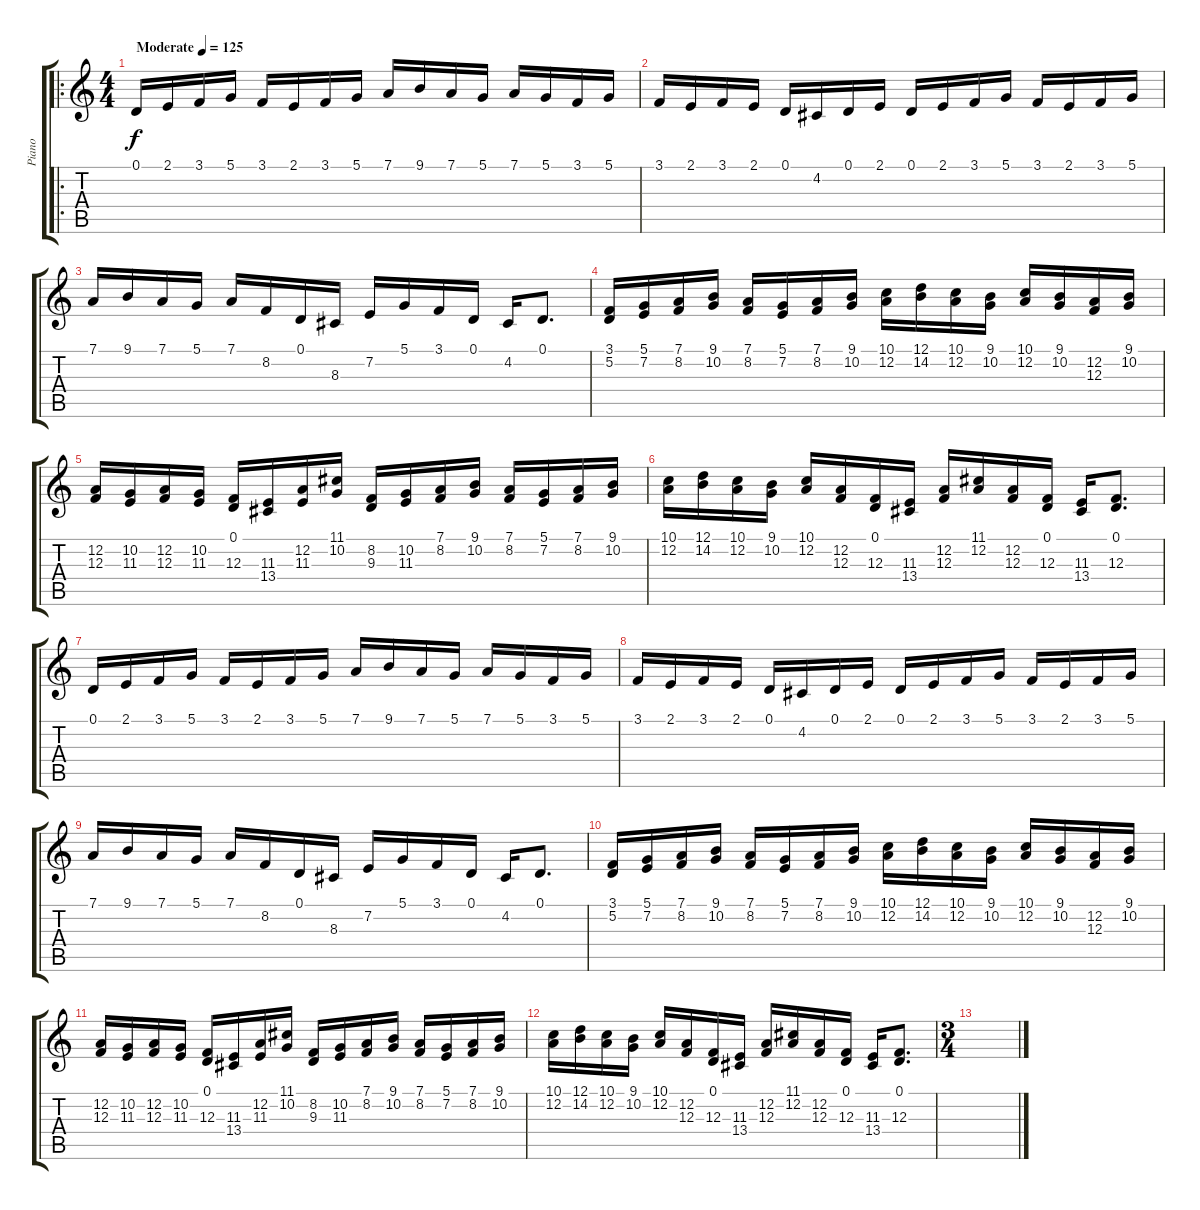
\track ("Piano" "Piano") {instrument acousticgrandpiano}
\staff {score tabs}
\tuning (D4 A3 F3 C3 G2 D2) {hide}
\ro
\ts (4 4)
\tempo (125 "Moderate")
\clef g2
\ks c
0.1.16{dy f instrument acousticgrandpiano} 2.1.16 3.1.16 5.1.16 3.1.16 2.1.16 3.1.16 5.1.16 7.1.16 9.1.16 7.1.16 5.1.16 7.1.16 5.1.16 3.1.16 5.1.16 |
3.1.16 2.1.16 3.1.16 2.1.16 0.1.16 4.2.16 0.1.16 2.1.16 0.1.16 2.1.16 3.1.16 5.1.16 3.1.16 2.1.16 3.1.16 5.1.16 |
7.1.16 9.1.16 7.1.16 5.1.16 7.1.16 8.2.16 0.1.16 8.3.16 7.2.16 5.1.16 3.1.16 0.1.16 4.2.16 0.1.8{d} |
(3.1 5.2).16 (5.1 7.2).16 (7.1 8.2).16 (9.1 10.2).16 (7.1 8.2).16 (5.1 7.2).16 (7.1 8.2).16 (9.1 10.2).16 (10.1 12.2).16 (12.1 14.2).16 (10.1 12.2).16 (9.1 10.2).16 (10.1 12.2).16 (9.1 10.2).16 (12.2 12.3).16 (9.1 10.2).16 |
(12.2 12.3).16 (10.2 11.3).16 (12.2 12.3).16 (10.2 11.3).16 (0.1 12.3).16 (11.3 13.4).16 (12.2 11.3).16 (11.1 10.2).16 (8.2 9.3).16 (10.2 11.3).16 (7.1 8.2).16 (9.1 10.2).16 (7.1 8.2).16 (5.1 7.2).16 (7.1 8.2).16 (9.1 10.2).16 |
(10.1 12.2).16 (12.1 14.2).16 (10.1 12.2).16 (9.1 10.2).16 (10.1 12.2).16 (12.2 12.3).16 (0.1 12.3).16 (11.3 13.4).16 (12.2 12.3).16 (11.1 12.2).16 (12.2 12.3).16 (0.1 12.3).16 (11.3 13.4).16 (0.1 12.3).8{d} |
0.1.16 2.1.16 3.1.16 5.1.16 3.1.16 2.1.16 3.1.16 5.1.16 7.1.16 9.1.16 7.1.16 5.1.16 7.1.16 5.1.16 3.1.16 5.1.16 |
3.1.16 2.1.16 3.1.16 2.1.16 0.1.16 4.2.16 0.1.16 2.1.16 0.1.16 2.1.16 3.1.16 5.1.16 3.1.16 2.1.16 3.1.16 5.1.16 |
7.1.16 9.1.16 7.1.16 5.1.16 7.1.16 8.2.16 0.1.16 8.3.16 7.2.16 5.1.16 3.1.16 0.1.16 4.2.16 0.1.8{d} |
(3.1 5.2).16 (5.1 7.2).16 (7.1 8.2).16 (9.1 10.2).16 (7.1 8.2).16 (5.1 7.2).16 (7.1 8.2).16 (9.1 10.2).16 (10.1 12.2).16 (12.1 14.2).16 (10.1 12.2).16 (9.1 10.2).16 (10.1 12.2).16 (9.1 10.2).16 (12.2 12.3).16 (9.1 10.2).16 |
(12.2 12.3).16 (10.2 11.3).16 (12.2 12.3).16 (10.2 11.3).16 (0.1 12.3).16 (11.3 13.4).16 (12.2 11.3).16 (11.1 10.2).16 (8.2 9.3).16 (10.2 11.3).16 (7.1 8.2).16 (9.1 10.2).16 (7.1 8.2).16 (5.1 7.2).16 (7.1 8.2).16 (9.1 10.2).16 |
(10.1 12.2).16 (12.1 14.2).16 (10.1 12.2).16 (9.1 10.2).16 (10.1 12.2).16 (12.2 12.3).16 (0.1 12.3).16 (11.3 13.4).16 (12.2 12.3).16 (11.1 12.2).16 (12.2 12.3).16 (0.1 12.3).16 (11.3 13.4).16 (0.1 12.3).8{d} |
\ts (3 4)
